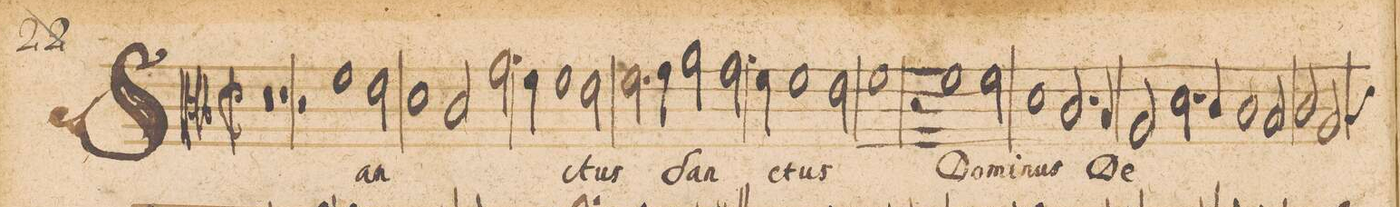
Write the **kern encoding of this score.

**kern	**text
*I"[CANTVS.]	*
*clefC3	*
*k[b-]	*
*met(C|)	*
*M2/1	*
*M2/1	*
*met(C|)	*
0r	.
=11-	=11-
1r	.
2r	.
1f\	San-
=12-	=12-
2e\	.
1d\	.
=13-	=13-
2c/	.
[y2g\	.
4g\]	.
4f\	.
1f\	.
=14-	=14-
2e\	.
2.f\	-ctus
4g\	.
=15-	=15-
2a\	San-
[y2g\	.
4g\]	.
4f\	.
1f\	.
=16-	=16-
2e\	.
1f\	-ctus
=17-	=17-
2r	.
1f\	Do-
2f\	-mi-
=18-	=18-
1d\	-nus
2.c/	De-
4B-/	.
=19-	=19-
2A/	.
2.d\	.
4c/	.
1c\	.
=20-	=20-
2B-/	.
2c/	.
*custos:B-	*
2A/	.
=21-	=21-
*-	*-
